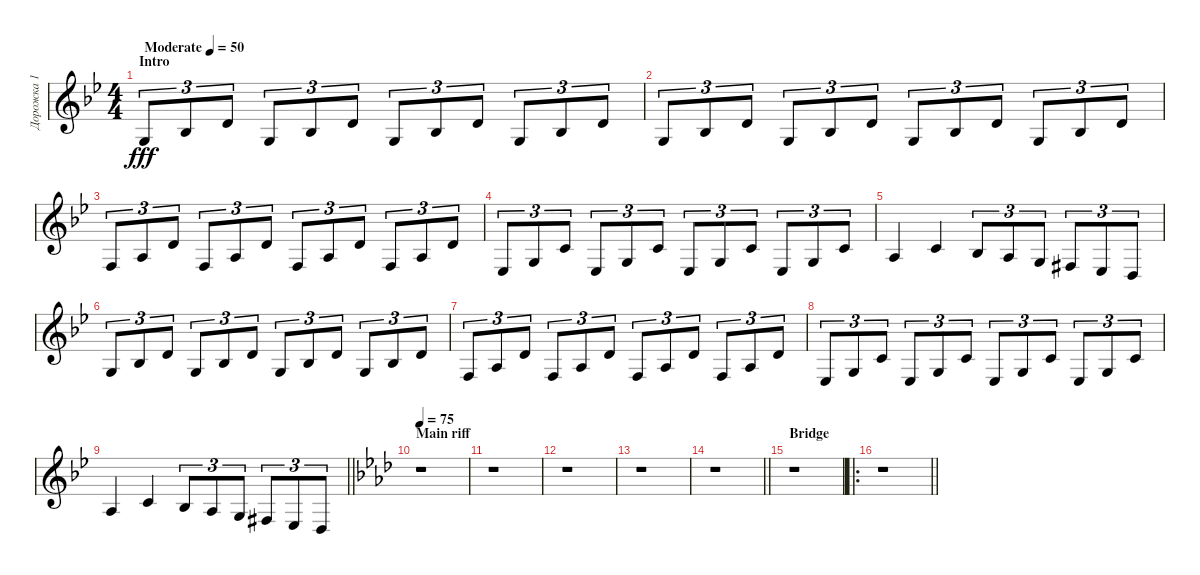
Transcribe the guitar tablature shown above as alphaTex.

\track ("Дорожка 1" "Дорожка 1") {instrument acousticgrandpiano}
\staff {score}
\tuning (E4 B3 G3 D3 A2 E2) {hide}
\ts (4 4)
\section ("" "Intro")
\tempo (50 "Moderate")
\clef g2
\ks gminor
5.4.8{tu (3 2) dy fff instrument acousticgrandpiano} 3.3.8{tu (3 2)} 3.2.8{tu (3 2)} 0.3.8{tu (3 2)} 3.3.8{tu (3 2)} 3.2.8{tu (3 2)} 0.3.8{tu (3 2)} 3.3.8{tu (3 2)} 3.2.8{tu (3 2)} 0.3.8{tu (3 2)} 3.3.8{tu (3 2)} 3.2.8{tu (3 2)} |
5.4.8{tu (3 2)} 3.3.8{tu (3 2)} 3.2.8{tu (3 2)} 0.3.8{tu (3 2)} 3.3.8{tu (3 2)} 3.2.8{tu (3 2)} 0.3.8{tu (3 2)} 3.3.8{tu (3 2)} 3.2.8{tu (3 2)} 0.3.8{tu (3 2)} 3.3.8{tu (3 2)} 3.2.8{tu (3 2)} |
3.4.8{tu (3 2)} 2.3.8{tu (3 2)} 3.2.8{tu (3 2)} 3.4.8{tu (3 2)} 2.3.8{tu (3 2)} 3.2.8{tu (3 2)} 3.4.8{tu (3 2)} 2.3.8{tu (3 2)} 3.2.8{tu (3 2)} 3.4.8{tu (3 2)} 2.3.8{tu (3 2)} 3.2.8{tu (3 2)} |
1.4.8{tu (3 2)} 0.3.8{tu (3 2)} 1.2.8{tu (3 2)} 1.4.8{tu (3 2)} 0.3.8{tu (3 2)} 1.2.8{tu (3 2)} 1.4.8{tu (3 2)} 0.3.8{tu (3 2)} 1.2.8{tu (3 2)} 1.4.8{tu (3 2)} 0.3.8{tu (3 2)} 1.2.8{tu (3 2)} |
2.3.4 1.2.4 3.3.8{tu (3 2)} 2.3.8{tu (3 2)} 0.3.8{tu (3 2)} 4.4{acc #}.8{tu (3 2)} 1.4.8{tu (3 2)} 0.4.8{tu (3 2)} |
5.4.8{tu (3 2)} 3.3.8{tu (3 2)} 3.2.8{tu (3 2)} 0.3.8{tu (3 2)} 3.3.8{tu (3 2)} 3.2.8{tu (3 2)} 0.3.8{tu (3 2)} 3.3.8{tu (3 2)} 3.2.8{tu (3 2)} 0.3.8{tu (3 2)} 3.3.8{tu (3 2)} 3.2.8{tu (3 2)} |
3.4.8{tu (3 2)} 2.3.8{tu (3 2)} 3.2.8{tu (3 2)} 3.4.8{tu (3 2)} 2.3.8{tu (3 2)} 3.2.8{tu (3 2)} 3.4.8{tu (3 2)} 2.3.8{tu (3 2)} 3.2.8{tu (3 2)} 3.4.8{tu (3 2)} 2.3.8{tu (3 2)} 3.2.8{tu (3 2)} |
1.4.8{tu (3 2)} 0.3.8{tu (3 2)} 1.2.8{tu (3 2)} 1.4.8{tu (3 2)} 0.3.8{tu (3 2)} 1.2.8{tu (3 2)} 1.4.8{tu (3 2)} 0.3.8{tu (3 2)} 1.2.8{tu (3 2)} 1.4.8{tu (3 2)} 0.3.8{tu (3 2)} 1.2.8{tu (3 2)} |
\barLineRight lightlight
2.3.4 1.2.4 3.3.8{tu (3 2)} 2.3.8{tu (3 2)} 0.3.8{tu (3 2)} 4.4{acc #}.8{tu (3 2)} 1.4.8{tu (3 2)} 0.4.8{tu (3 2)} |
\section ("" "Main riff")
\tempo 75
\ks fminor
r.1 |
r.1 |
r.1 |
r.1 |
\barLineRight lightlight
r.1 |
\section ("" "Bridge")
r.1 |
\ro
\barLineRight lightlight
r.1
